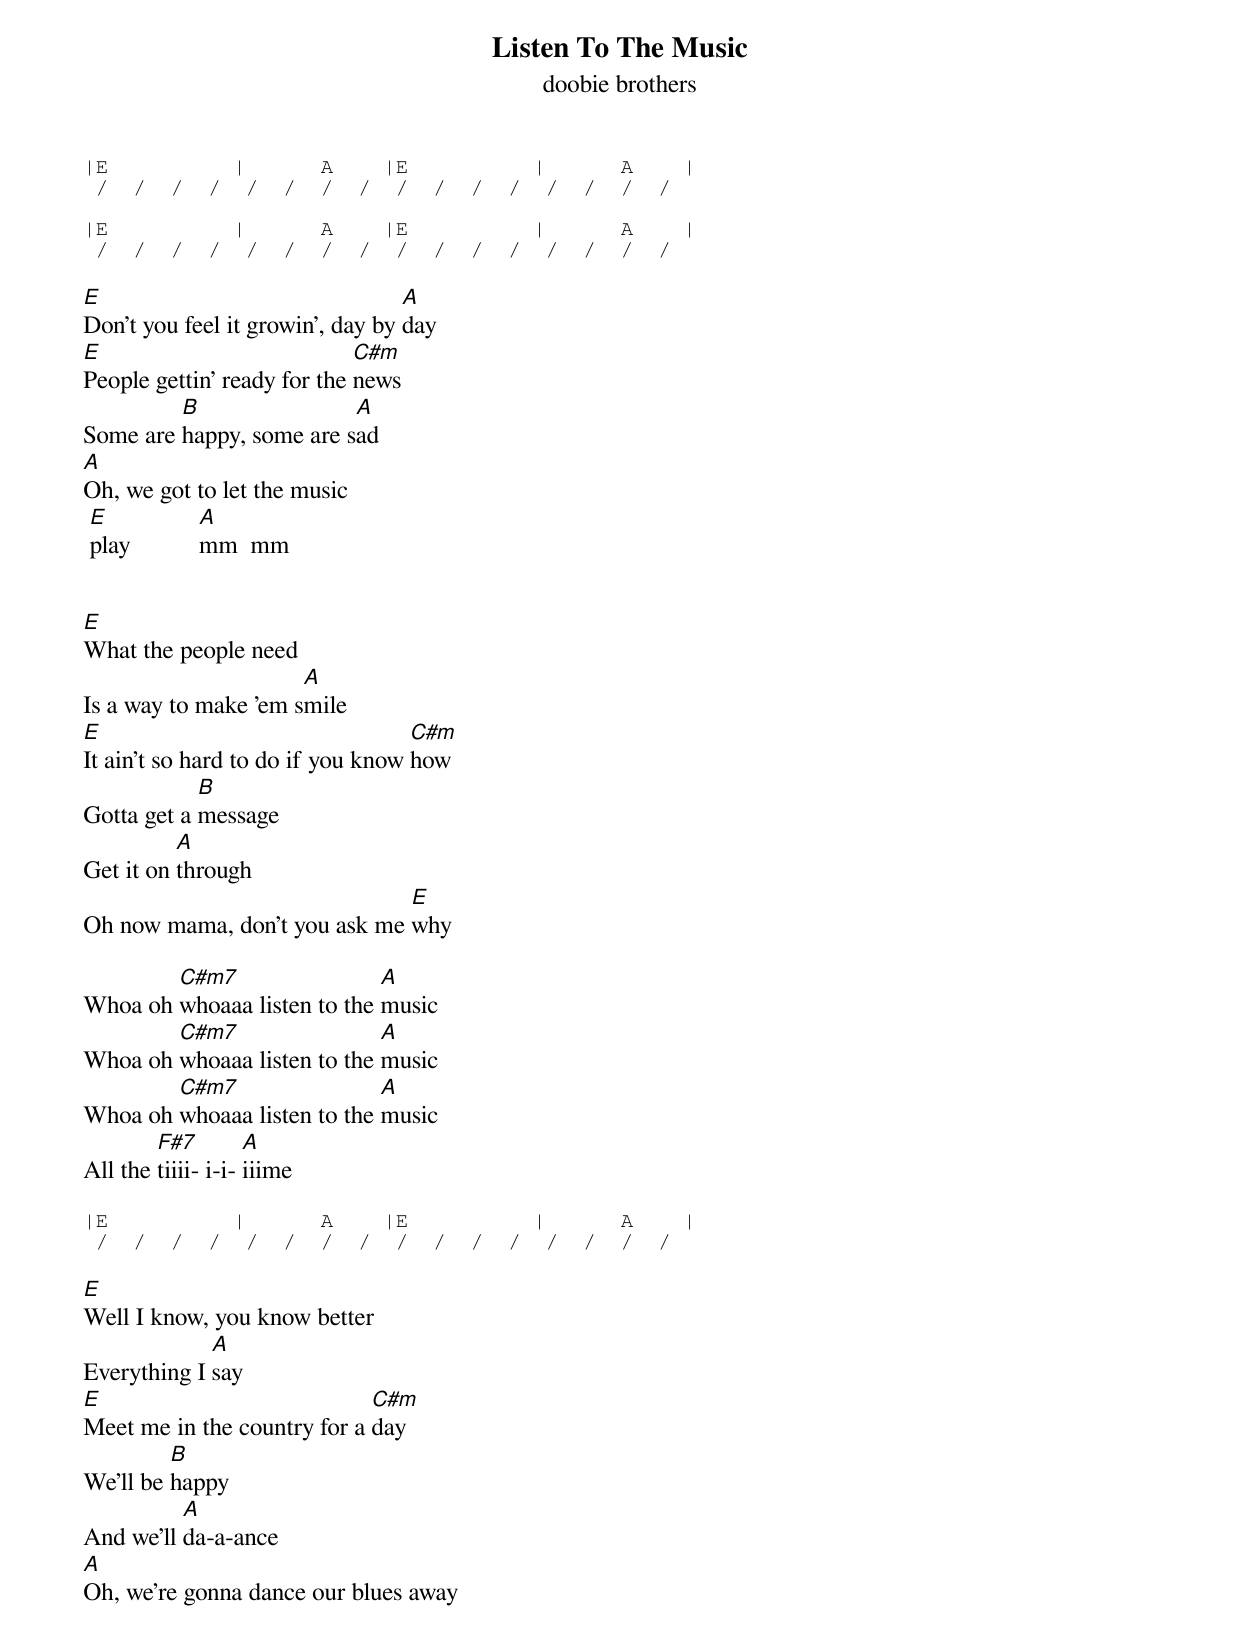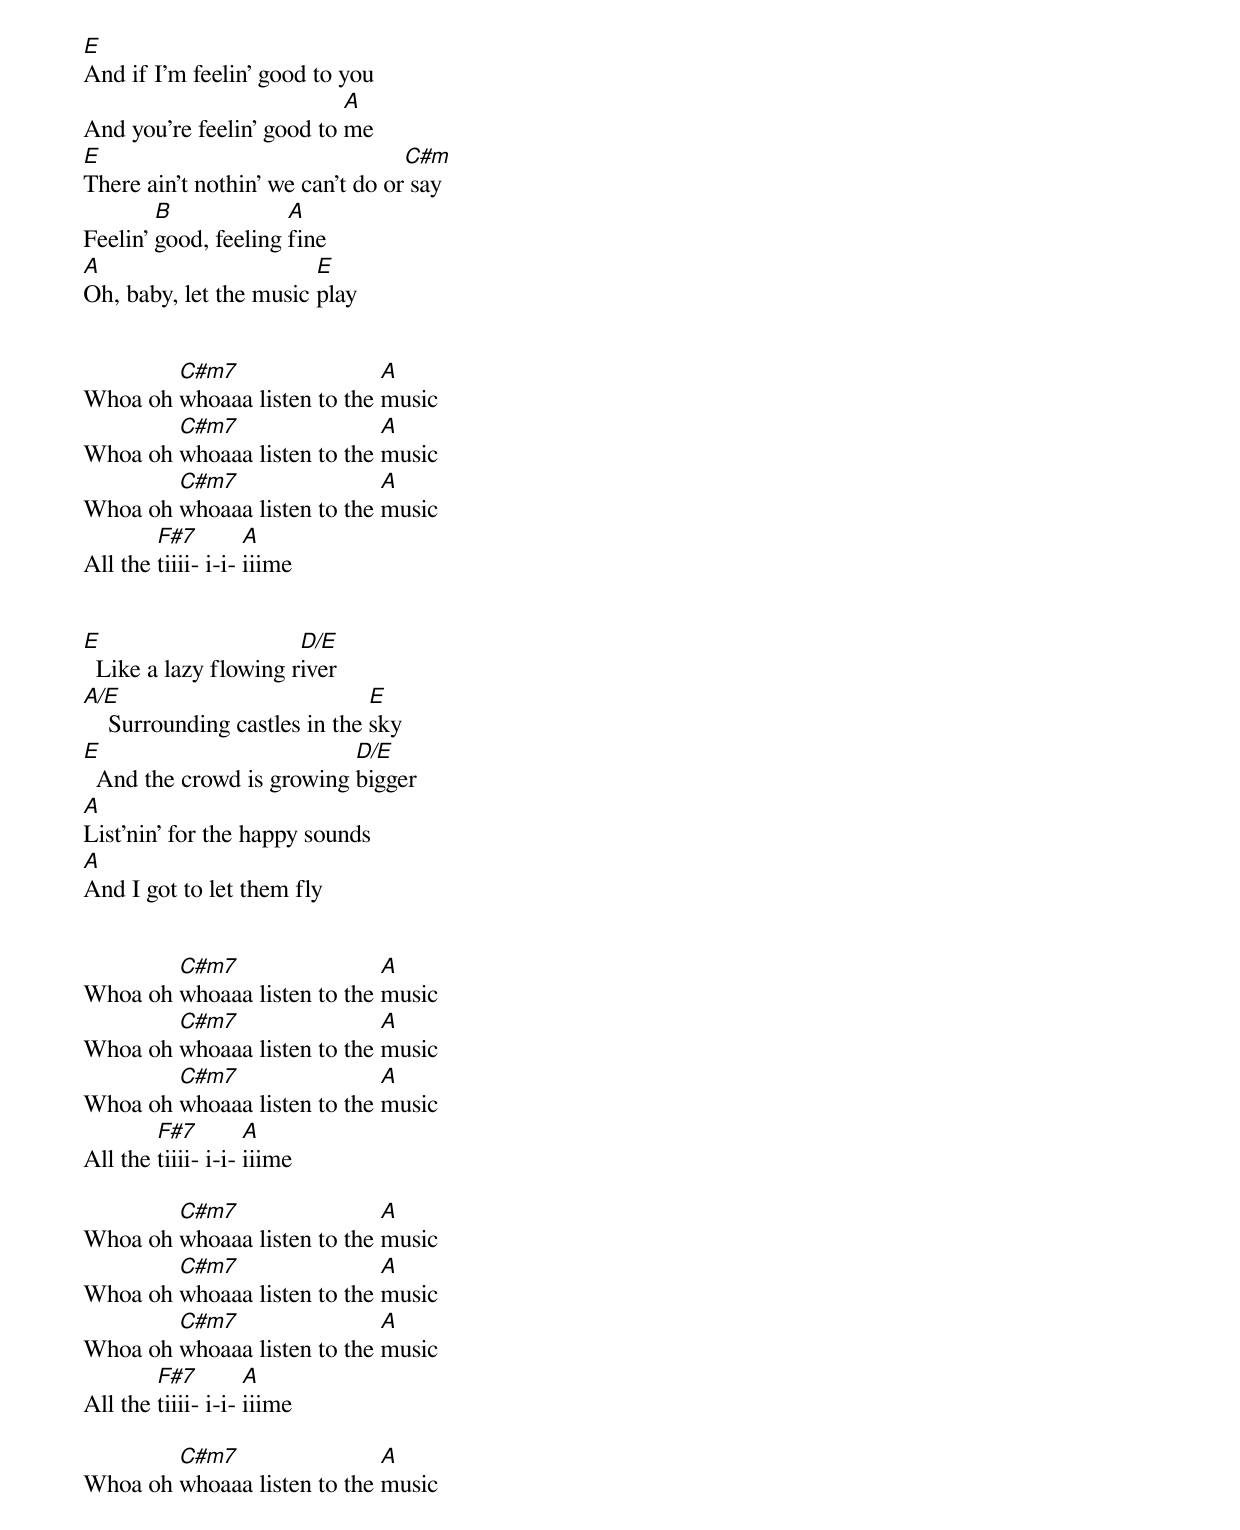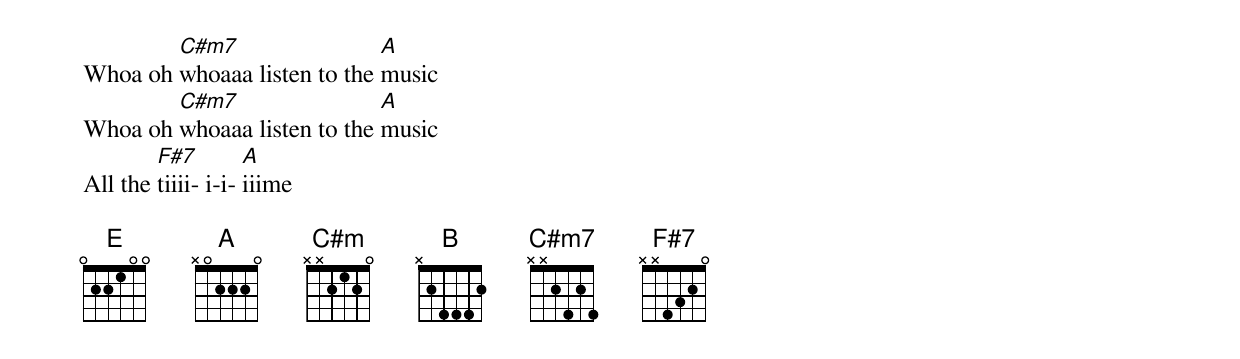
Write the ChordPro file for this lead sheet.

{title: Listen To The Music}
{subtitle: doobie brothers}

{sot}
|E          |      A    |E          |      A    |
 /  /  /  /  /  /  /  /  /  /  /  /  /  /  /  /

|E          |      A    |E          |      A    |
 /  /  /  /  /  /  /  /  /  /  /  /  /  /  /  /
{eot}

[E]Don’t you feel it growin’, day by [A]day
[E]People gettin’ ready for the [C#m]news
Some are [B]happy, some are s[A]ad
[A]Oh, we got to let the music
 [E]play           [A]mm  mm


[E]What the people need
Is a way to make ’em s[A]mile
[E]It ain’t so hard to do if you know [C#m]how
Gotta get a [B]message
Get it on [A]through
Oh now mama, don’t you ask me [E]why

Whoa oh [C#m7]whoaaa listen to the [A]music
Whoa oh [C#m7]whoaaa listen to the [A]music
Whoa oh [C#m7]whoaaa listen to the [A]music
All the [F#7]tiiii- i-i- [A]iiime

{sot}
|E          |      A    |E          |      A    |
 /  /  /  /  /  /  /  /  /  /  /  /  /  /  /  /
{eot}

[E]Well I know, you know better
Everything I [A]say
[E]Meet me in the country for a [C#m]day
We’ll be [B]happy
And we’ll [A]da-a-ance
[A]Oh, we’re gonna dance our blues away

[E]And if I’m feelin’ good to you
And you’re feelin’ good to [A]me
[E]There ain’t nothin’ we can’t do or[C#m] say
Feelin’ [B]good, feeling [A]fine
[A]Oh, baby, let the music [E]play


Whoa oh [C#m7]whoaaa listen to the [A]music
Whoa oh [C#m7]whoaaa listen to the [A]music
Whoa oh [C#m7]whoaaa listen to the [A]music
All the [F#7]tiiii- i-i- [A]iiime


[E]  Like a lazy flowing r[D/E]iver
[A/E]    Surrounding castles in the [E]sky
[E]  And the crowd is growing [D/E]bigger
[A]List’nin’ for the happy sounds
[A]And I got to let them fly


Whoa oh [C#m7]whoaaa listen to the [A]music
Whoa oh [C#m7]whoaaa listen to the [A]music
Whoa oh [C#m7]whoaaa listen to the [A]music
All the [F#7]tiiii- i-i- [A]iiime

Whoa oh [C#m7]whoaaa listen to the [A]music
Whoa oh [C#m7]whoaaa listen to the [A]music
Whoa oh [C#m7]whoaaa listen to the [A]music
All the [F#7]tiiii- i-i- [A]iiime

Whoa oh [C#m7]whoaaa listen to the [A]music
Whoa oh [C#m7]whoaaa listen to the [A]music
Whoa oh [C#m7]whoaaa listen to the [A]music
All the [F#7]tiiii- i-i- [A]iiime

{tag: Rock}
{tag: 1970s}
